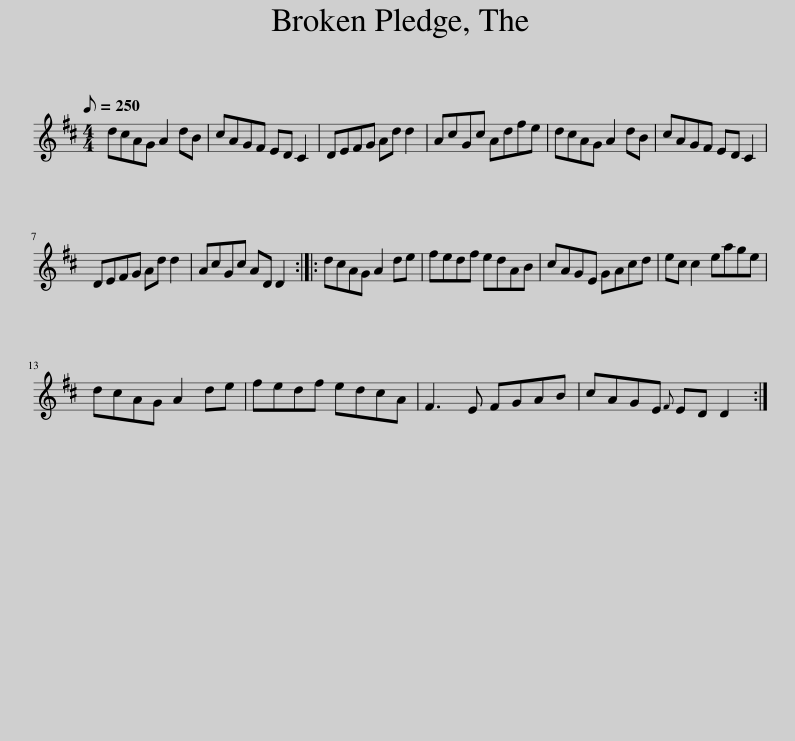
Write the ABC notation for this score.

X:1
L:1/8
Q:1/8=250
M:4/4
I:linebreak $
K:D
V:1 treble
V:1
 dcAG A2 dB | cAGF ED C2 | DEFG Ad d2 | AcGc Adfe | dcAG A2 dB | %5
 cAGF ED C2 |$ DEFG Ad d2 | AcGc AD D2 :: dcAG A2 de | fedf edAB | %10
 cAGE GAcd | ec c2 eage |$ dcAG A2 de | fedf edcA | F3 E FGAB | %15
 cAGE{F} ED D2 :| %16
